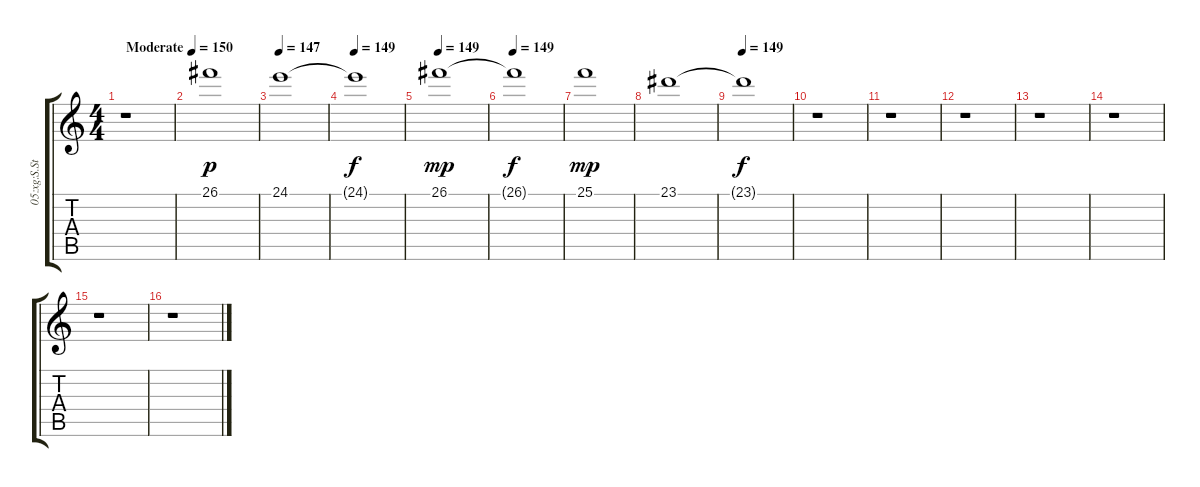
\track ("05:xg:S.Strings" "05:xg:S.St") {instrument stringensemble1}
\staff {score tabs}
\tuning (E4 B3 G3 D3 A2 E2) {hide}
\ts (4 4)
\tempo (150 "Moderate")
\clef g2
\ks c
r.1{dy p instrument stringensemble1} |
26.1.1 |
\tempo 147
24.1.1 |
\tempo 149
24.1{t}.1{dy f} |
\tempo 149
26.1.1{dy mp} |
\tempo 149
26.1{t}.1{dy f} |
25.1.1{dy mp} |
23.1.1 |
\tempo 149
23.1{t}.1{dy f} |
r.1 |
r.1 |
r.1 |
r.1 |
r.1 |
r.1 |
r.1
